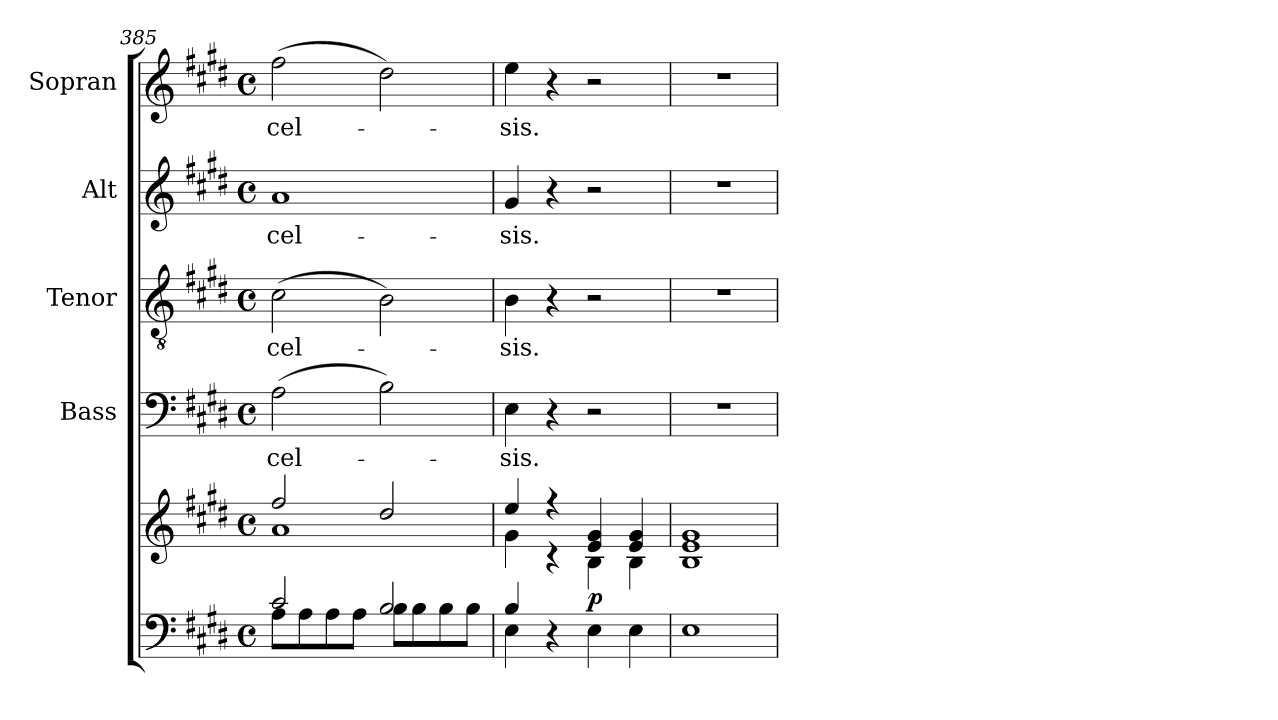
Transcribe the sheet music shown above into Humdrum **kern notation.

**kern	**kern	**dynam	**kern	**text	**kern	**text	**kern	**text	**kern	**text
*part5	*part5	*part5	*part4	*part4	*part3	*part3	*part2	*part2	*part1	*part1
*staff6	*staff5	*staff5/6	*staff4	*staff4	*staff3	*staff3	*staff2	*staff2	*staff1	*staff1
*	*	*	*I"Bass	*	*I"Tenor	*	*I"Alt	*	*I"Sopran	*
*	*	*	*I'B.	*	*I'T.	*	*I'A.	*	*I'S.	*
*clefF4	*clefG2	*	*clefF4	*	*clefGv2	*	*clefG2	*	*clefG2	*
*k[f#c#g#d#]	*k[f#c#g#d#]	*	*k[f#c#g#d#]	*	*k[f#c#g#d#]	*	*k[f#c#g#d#]	*	*k[f#c#g#d#]	*
*E:	*E:	*	*E:	*	*E:	*	*E:	*	*E:	*
*M4/4	*M4/4	*	*M4/4	*	*M4/4	*	*M4/4	*	*M4/4	*
*met(c)	*met(c)	*	*met(c)	*	*met(c)	*	*met(c)	*	*met(c)	*
=385	=385	=385	=385	=385	=385	=385	=385	=385	=385	=385
*^	*^	*	*	*	*	*	*	*	*	*
!	!	!	!	!	!	!LO:LY:b	!	!LO:LY:b	!	!LO:LY:b	!	!LO:LY:b
2c#/	8A\L	2ff#/	1a	.	(>2A\	-cel-	(>2c#\	-cel-	1a	-cel-	(>2ff#\	-cel-
.	8A\	.	.	.	.	.	.	.	.	.	.	.
.	8A\	.	.	.	.	.	.	.	.	.	.	.
.	8A\J	.	.	.	.	.	.	.	.	.	.	.
2B/	8B\L	2dd#/	.	.	2B\)	.	2B\)	.	.	.	2dd#\)	.
.	8B\	.	.	.	.	.	.	.	.	.	.	.
.	8B\	.	.	.	.	.	.	.	.	.	.	.
.	8B\J	.	.	.	.	.	.	.	.	.	.	.
=386	=386	=386	=386	=386	=386	=386	=386	=386	=386	=386	=386	=386
!	!	!	!	!	!	!LO:LY:b	!	!LO:LY:b	!	!LO:LY:b	!	!LO:LY:b
4B/	4E\	4ee/	4g#\	.	4E\	-sis.	4B\	-sis.	4g#/	-sis.	4ee\	-sis.
2.ryy	4r	4r	4r	.	4r	.	4r	.	4r	.	4r	.
!	!	!	!	!LO:DY:b	!	!	!	!	!	!	!	!
.	4E\	4e/ 4g#/	4B\	p	2r	.	2r	.	2r	.	2r	.
.	4E\	4e/ 4g#/	4B\	.	.	.	.	.	.	.	.	.
*v	*v	*	*	*	*	*	*	*	*	*	*	*
=387	=387	=387	=387	=387	=387	=387	=387	=387	=387	=387	=387
1E	1e 1g#	1B	.	1r	.	1r	.	1r	.	1r	.
*	*v	*v	*	*	*	*	*	*	*	*	*
=	=	=	=	=	=	=	=	=	=	=
*-	*-	*-	*-	*-	*-	*-	*-	*-	*-	*-
